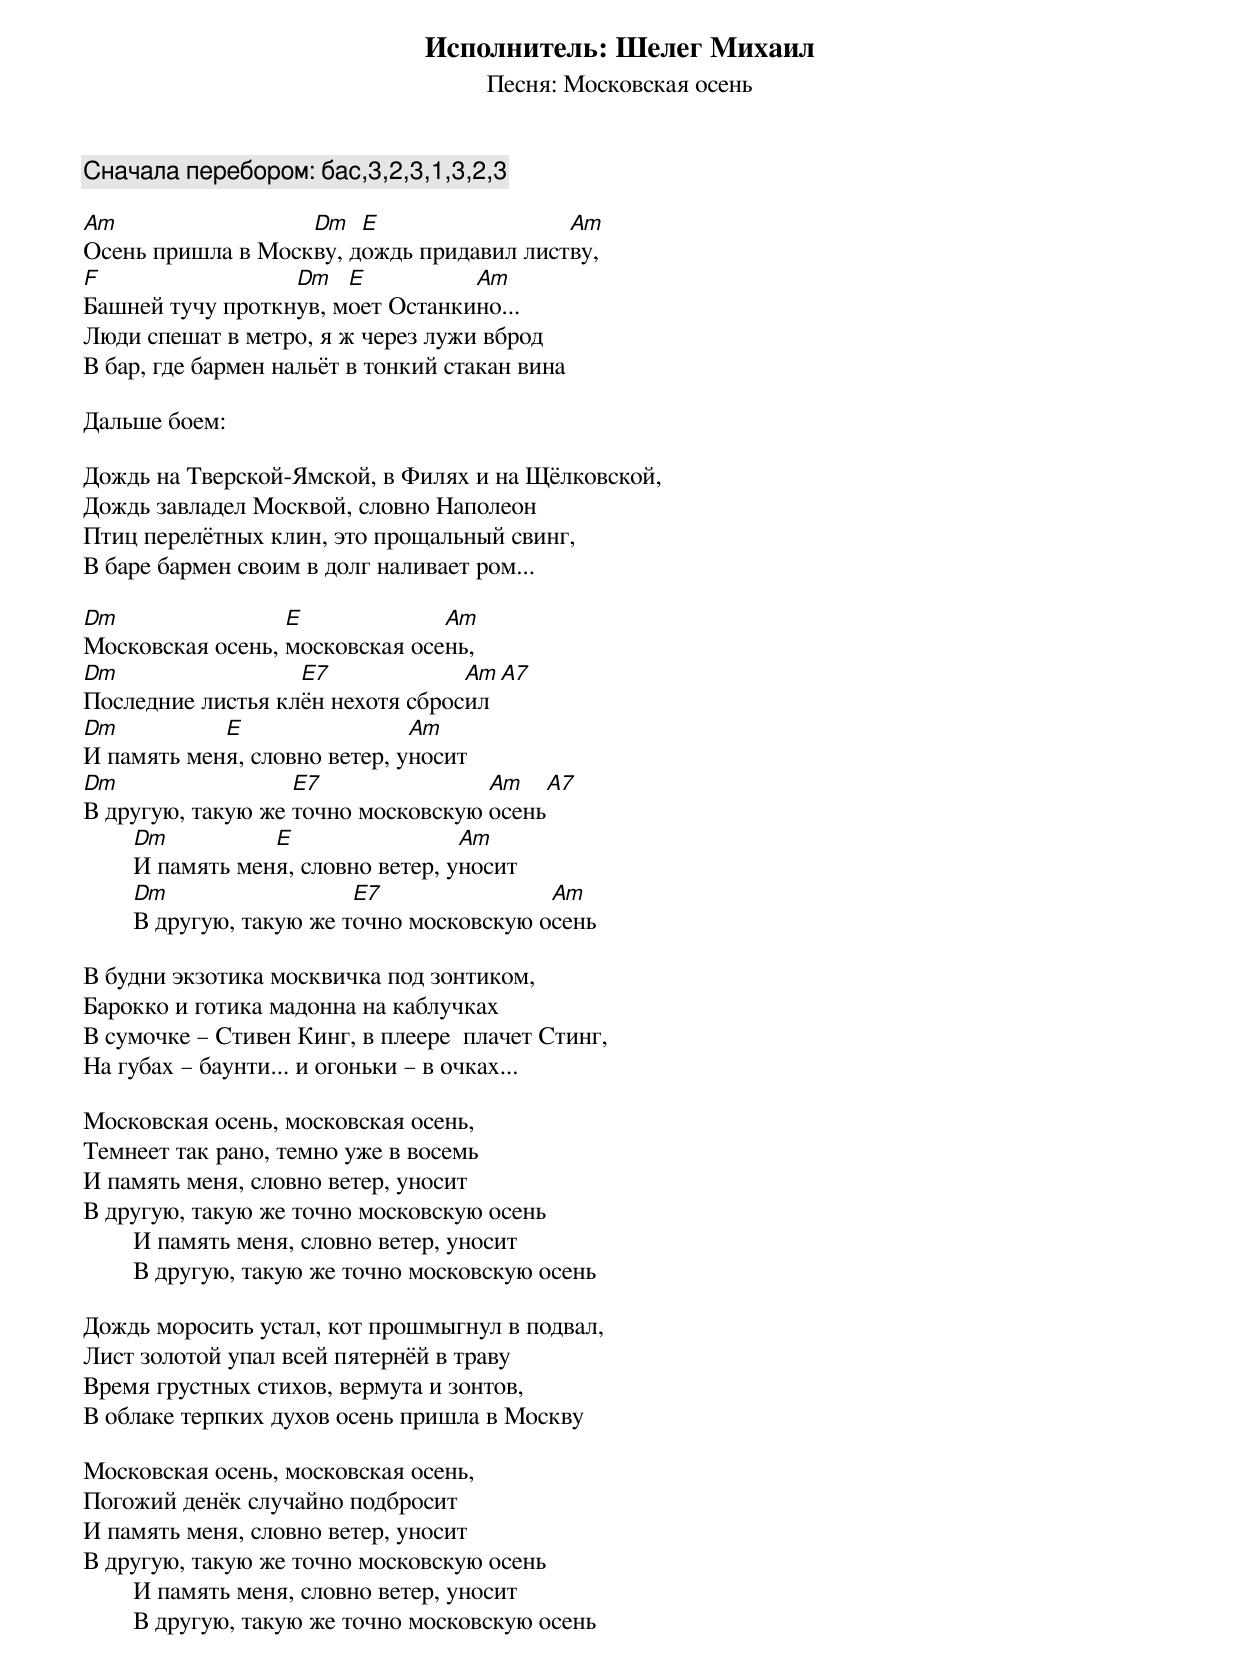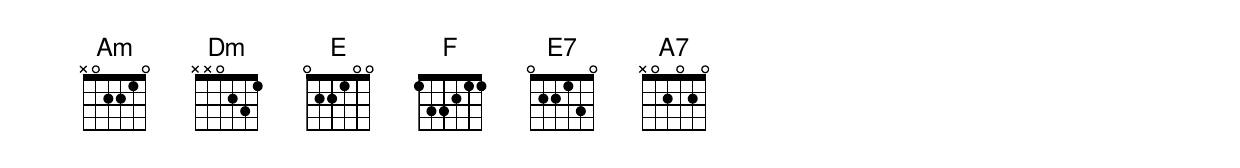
Исполнитель: Шелег Михаил
Песня: Московская осень

Сначала перебором: бас,3,2,3,1,3,2,3

Am                 Dm   E                 Am
Осень пришла в Москву, дождь придавил листву,
F                 Dm   E          Am
Башней тучу проткнув, моет Останкино...
Люди спешат в метро, я ж через лужи вброд
В бар, где бармен нальёт в тонкий стакан вина

Дальше боем:

Дождь на Тверской-Ямской, в Филях и на Щёлковской,
Дождь завладел Москвой, словно Наполеон
Птиц перелётных клин, это прощальный свинг,
В баре бармен своим в долг наливает ром...

Dm                E             Am
Московская осень, московская осень,
Dm                 E7             Am   A7
Последние листья клён нехотя сбросил
Dm          E                 Am
И память меня, словно ветер, уносит
Dm                 E7               Am      A7
В другую, такую же точно московскую осень
        Dm          E                 Am
	И память меня, словно ветер, уносит
        Dm                  E7               Am
	В другую, такую же точно московскую осень

В будни экзотика москвичка под зонтиком,
Барокко и готика мадонна на каблучках
В сумочке – Стивен Кинг, в плеере  плачет Стинг,
На губах – баунти... и огоньки – в очках...

Московская осень, московская осень,
Темнеет так рано, темно уже в восемь
И память меня, словно ветер, уносит
В другую, такую же точно московскую осень
	И память меня, словно ветер, уносит
	В другую, такую же точно московскую осень

Дождь моросить устал, кот прошмыгнул в подвал,
Лист золотой упал всей пятернёй в траву
Время грустных стихов, вермута и зонтов,
В облаке терпких духов осень пришла в Москву

Московская осень, московская осень,
Погожий денёк случайно подбросит
И память меня, словно ветер, уносит
В другую, такую же точно московскую осень
	И память меня, словно ветер, уносит
	В другую, такую же точно московскую осень
